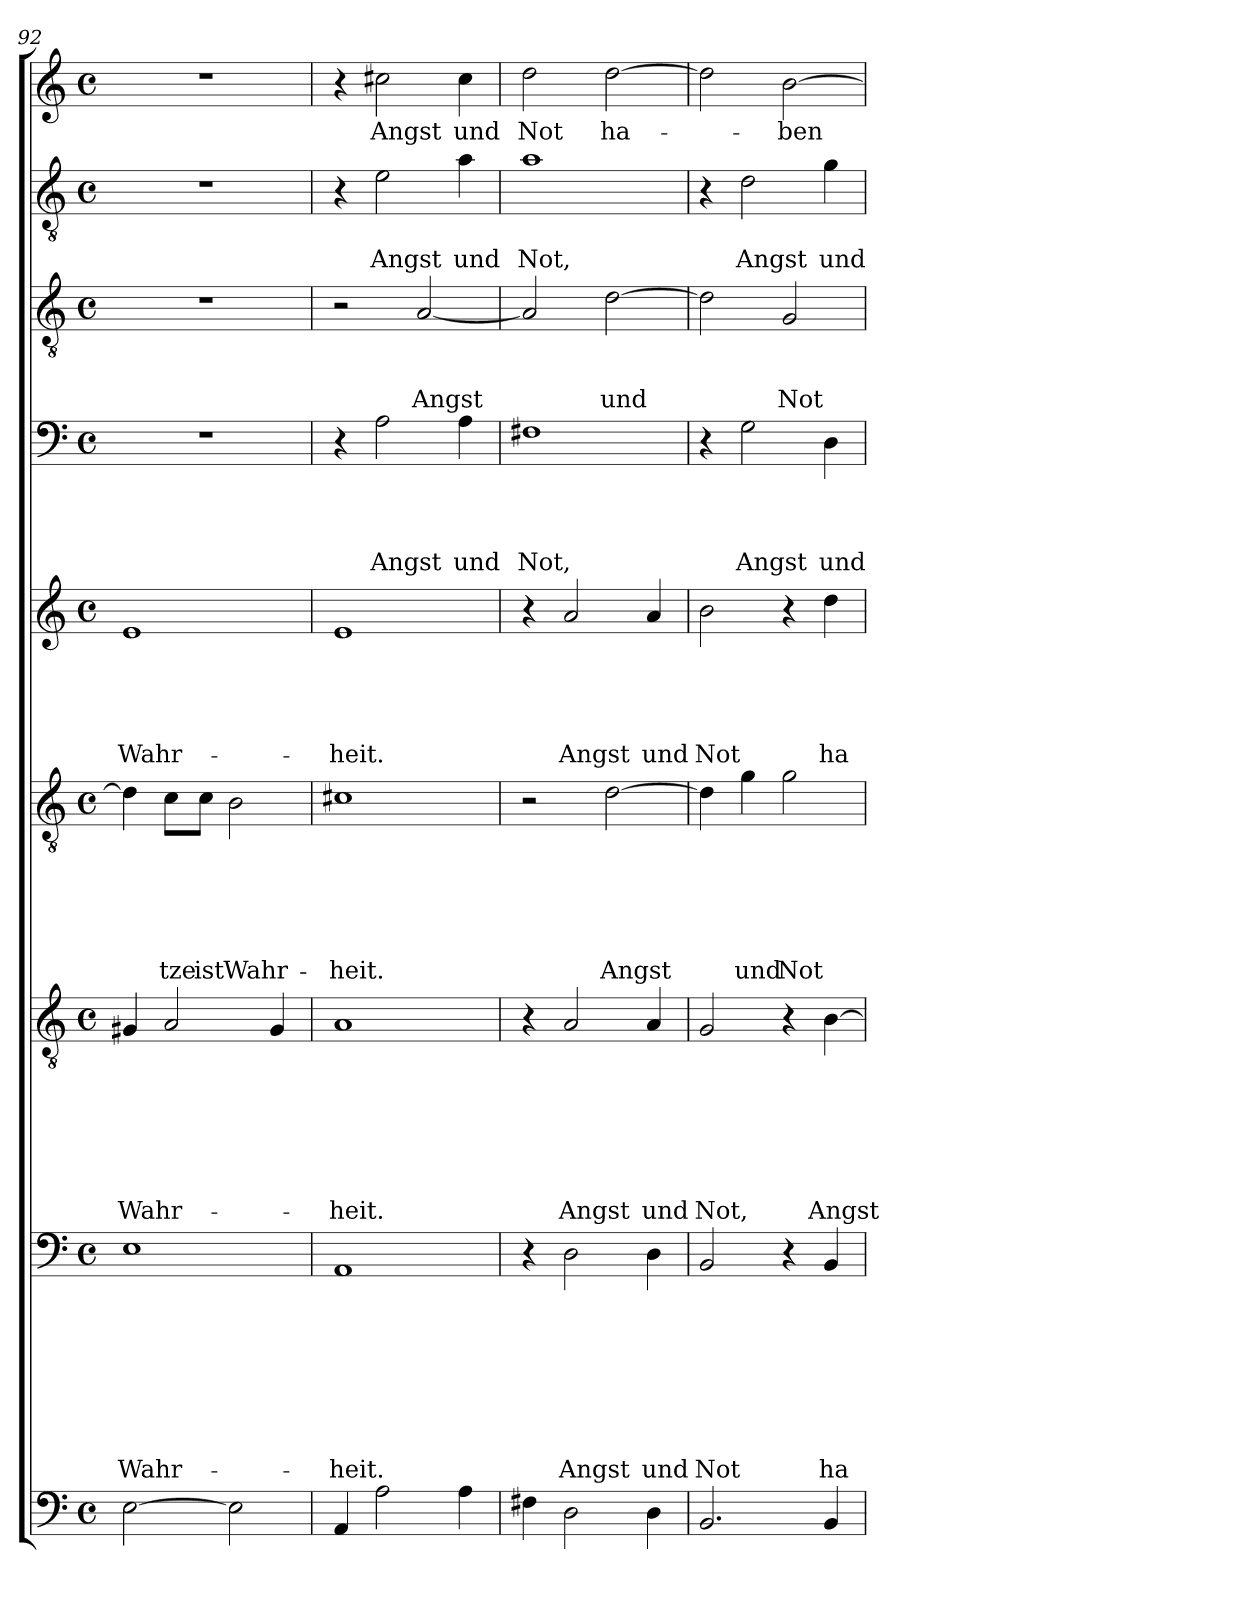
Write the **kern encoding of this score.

**kern	**kern	**text	**text	**text	**text	**text	**text	**text	**text	**kern	**text	**text	**text	**text	**text	**text	**text	**kern	**text	**text	**text	**text	**text	**text	**kern	**text	**text	**text	**text	**text	**kern	**text	**text	**text	**text	**kern	**text	**text	**text	**kern	**text	**text	**kern	**text
*part9	*part8	*part8	*part8	*part8	*part8	*part8	*part8	*part8	*part8	*part7	*part7	*part7	*part7	*part7	*part7	*part7	*part7	*part6	*part6	*part6	*part6	*part6	*part6	*part6	*part5	*part5	*part5	*part5	*part5	*part5	*part4	*part4	*part4	*part4	*part4	*part3	*part3	*part3	*part3	*part2	*part2	*part2	*part1	*part1
*staff9	*staff8	*staff8	*staff8	*staff8	*staff8	*staff8	*staff8	*staff8	*staff8	*staff7	*staff7	*staff7	*staff7	*staff7	*staff7	*staff7	*staff7	*staff6	*staff6	*staff6	*staff6	*staff6	*staff6	*staff6	*staff5	*staff5	*staff5	*staff5	*staff5	*staff5	*staff4	*staff4	*staff4	*staff4	*staff4	*staff3	*staff3	*staff3	*staff3	*staff2	*staff2	*staff2	*staff1	*staff1
*clefF4	*clefF4	*	*	*	*	*	*	*	*	*clefGv2	*	*	*	*	*	*	*	*clefGv2	*	*	*	*	*	*	*clefG2	*	*	*	*	*	*clefF4	*	*	*	*	*clefGv2	*	*	*	*clefGv2	*	*	*clefG2	*
*k[]	*k[]	*	*	*	*	*	*	*	*	*k[]	*	*	*	*	*	*	*	*k[]	*	*	*	*	*	*	*k[]	*	*	*	*	*	*k[]	*	*	*	*	*k[]	*	*	*	*k[]	*	*	*k[]	*
*C:	*C:	*	*	*	*	*	*	*	*	*C:	*	*	*	*	*	*	*	*C:	*	*	*	*	*	*	*C:	*	*	*	*	*	*C:	*	*	*	*	*C:	*	*	*	*C:	*	*	*C:	*
*M4/4	*M4/4	*	*	*	*	*	*	*	*	*M4/4	*	*	*	*	*	*	*	*M4/4	*	*	*	*	*	*	*M4/4	*	*	*	*	*	*M4/4	*	*	*	*	*M4/4	*	*	*	*M4/4	*	*	*M4/4	*
*met(c)	*met(c)	*	*	*	*	*	*	*	*	*met(c)	*	*	*	*	*	*	*	*met(c)	*	*	*	*	*	*	*met(c)	*	*	*	*	*	*met(c)	*	*	*	*	*met(c)	*	*	*	*met(c)	*	*	*met(c)	*
=92	=92	=92	=92	=92	=92	=92	=92	=92	=92	=92	=92	=92	=92	=92	=92	=92	=92	=92	=92	=92	=92	=92	=92	=92	=92	=92	=92	=92	=92	=92	=92	=92	=92	=92	=92	=92	=92	=92	=92	=92	=92	=92	=92	=92
!	!	!	!	!	!	!	!	!	!LO:LY:b	!	!	!	!	!	!	!	!LO:LY:b	!	!	!	!	!	!	!	!	!	!	!	!	!LO:LY:b	!	!	!	!	!	!	!	!	!	!	!	!	!	!
[2E\	1E	.	.	.	.	.	.	.	Wahr-	4G#X/	.	.	.	.	.	.	Wahr-	4d\]	.	.	.	.	.	.	1e	.	.	.	.	Wahr-	1r	.	.	.	.	1r	.	.	.	1r	.	.	1r	.
!	!	!	!	!	!	!	!	!	!	!	!	!	!	!	!	!	!	!	!	!	!	!	!	!LO:LY:b	!	!	!	!	!	!	!	!	!	!	!	!	!	!	!	!	!	!	!	!
.	.	.	.	.	.	.	.	.	.	2A/	.	.	.	.	.	.	.	8c\L	.	.	.	.	.	-tze	.	.	.	.	.	.	.	.	.	.	.	.	.	.	.	.	.	.	.	.
!	!	!	!	!	!	!	!	!	!	!	!	!	!	!	!	!	!	!	!	!	!	!	!	!LO:LY:b	!	!	!	!	!	!	!	!	!	!	!	!	!	!	!	!	!	!	!	!
.	.	.	.	.	.	.	.	.	.	.	.	.	.	.	.	.	.	8c\J	.	.	.	.	.	ist	.	.	.	.	.	.	.	.	.	.	.	.	.	.	.	.	.	.	.	.
!	!	!	!	!	!	!	!	!	!	!	!	!	!	!	!	!	!	!	!	!	!	!	!	!LO:LY:b	!	!	!	!	!	!	!	!	!	!	!	!	!	!	!	!	!	!	!	!
2E\]	.	.	.	.	.	.	.	.	.	.	.	.	.	.	.	.	.	2B\	.	.	.	.	.	Wahr-	.	.	.	.	.	.	.	.	.	.	.	.	.	.	.	.	.	.	.	.
.	.	.	.	.	.	.	.	.	.	4G#/	.	.	.	.	.	.	.	.	.	.	.	.	.	.	.	.	.	.	.	.	.	.	.	.	.	.	.	.	.	.	.	.	.	.
=93	=93	=93	=93	=93	=93	=93	=93	=93	=93	=93	=93	=93	=93	=93	=93	=93	=93	=93	=93	=93	=93	=93	=93	=93	=93	=93	=93	=93	=93	=93	=93	=93	=93	=93	=93	=93	=93	=93	=93	=93	=93	=93	=93	=93
!	!	!	!	!	!	!	!	!	!LO:LY:b	!	!	!	!	!	!	!	!LO:LY:b	!	!	!	!	!	!	!LO:LY:b	!	!	!	!	!	!LO:LY:b	!	!	!	!	!	!	!	!	!	!	!	!	!	!
4AA/	1AA	.	.	.	.	.	.	.	-heit.	1A	.	.	.	.	.	.	-heit.	1c#X	.	.	.	.	.	-heit.	1e	.	.	.	.	-heit.	4r	.	.	.	.	2r	.	.	.	4r	.	.	4r	.
!	!	!	!	!	!	!	!	!	!	!	!	!	!	!	!	!	!	!	!	!	!	!	!	!	!	!	!	!	!	!	!	!	!	!	!LO:LY:b	!	!	!	!	!	!	!LO:LY:b	!	!LO:LY:b
2A\	.	.	.	.	.	.	.	.	.	.	.	.	.	.	.	.	.	.	.	.	.	.	.	.	.	.	.	.	.	.	2A\	.	.	.	Angst	.	.	.	.	2e\	.	Angst	2cc#X\	Angst
!	!	!	!	!	!	!	!	!	!	!	!	!	!	!	!	!	!	!	!	!	!	!	!	!	!	!	!	!	!	!	!	!	!	!	!	!	!	!	!LO:LY:b	!	!	!	!	!
.	.	.	.	.	.	.	.	.	.	.	.	.	.	.	.	.	.	.	.	.	.	.	.	.	.	.	.	.	.	.	.	.	.	.	.	[2A/	.	.	Angst	.	.	.	.	.
!	!	!	!	!	!	!	!	!	!	!	!	!	!	!	!	!	!	!	!	!	!	!	!	!	!	!	!	!	!	!	!	!	!	!	!LO:LY:b	!	!	!	!	!	!	!LO:LY:b	!	!LO:LY:b
4A\	.	.	.	.	.	.	.	.	.	.	.	.	.	.	.	.	.	.	.	.	.	.	.	.	.	.	.	.	.	.	4A\	.	.	.	und	.	.	.	.	4a\	.	und	4cc#\	und
=94	=94	=94	=94	=94	=94	=94	=94	=94	=94	=94	=94	=94	=94	=94	=94	=94	=94	=94	=94	=94	=94	=94	=94	=94	=94	=94	=94	=94	=94	=94	=94	=94	=94	=94	=94	=94	=94	=94	=94	=94	=94	=94	=94	=94
!	!	!	!	!	!	!	!	!	!	!	!	!	!	!	!	!	!	!	!	!	!	!	!	!	!	!	!	!	!	!	!	!	!	!	!LO:LY:b	!	!	!	!	!	!	!LO:LY:b	!	!LO:LY:b
4F#X\	4r	.	.	.	.	.	.	.	.	4r	.	.	.	.	.	.	.	2r	.	.	.	.	.	.	4r	.	.	.	.	.	1F#X	.	.	.	Not,	2A/]	.	.	.	1a	.	Not,	2dd\	Not
!	!	!	!	!	!	!	!	!	!LO:LY:b	!	!	!	!	!	!	!	!LO:LY:b	!	!	!	!	!	!	!	!	!	!	!	!	!LO:LY:b	!	!	!	!	!	!	!	!	!	!	!	!	!	!
2D\	2D\	.	.	.	.	.	.	.	Angst	2A/	.	.	.	.	.	.	Angst	.	.	.	.	.	.	.	2a/	.	.	.	.	Angst	.	.	.	.	.	.	.	.	.	.	.	.	.	.
!	!	!	!	!	!	!	!	!	!	!	!	!	!	!	!	!	!	!	!	!	!	!	!	!LO:LY:b	!	!	!	!	!	!	!	!	!	!	!	!	!	!	!LO:LY:b	!	!	!	!	!LO:LY:b
.	.	.	.	.	.	.	.	.	.	.	.	.	.	.	.	.	.	[2d\	.	.	.	.	.	Angst	.	.	.	.	.	.	.	.	.	.	.	[2d\	.	.	und	.	.	.	[2dd\	ha-
!	!	!	!	!	!	!	!	!	!LO:LY:b	!	!	!	!	!	!	!	!LO:LY:b	!	!	!	!	!	!	!	!	!	!	!	!	!LO:LY:b	!	!	!	!	!	!	!	!	!	!	!	!	!	!
4D\	4D\	.	.	.	.	.	.	.	und	4A/	.	.	.	.	.	.	und	.	.	.	.	.	.	.	4a/	.	.	.	.	und	.	.	.	.	.	.	.	.	.	.	.	.	.	.
!!LO:PB:g=z
=95	=95	=95	=95	=95	=95	=95	=95	=95	=95	=95	=95	=95	=95	=95	=95	=95	=95	=95	=95	=95	=95	=95	=95	=95	=95	=95	=95	=95	=95	=95	=95	=95	=95	=95	=95	=95	=95	=95	=95	=95	=95	=95	=95	=95
!	!	!	!	!	!	!	!	!	!LO:LY:b	!	!	!	!	!	!	!	!LO:LY:b	!	!	!	!	!	!	!	!	!	!	!	!	!LO:LY:b	!	!	!	!	!	!	!	!	!	!	!	!	!	!
2.BB/	2BB/	.	.	.	.	.	.	.	Not	2G/	.	.	.	.	.	.	Not,	4d\]	.	.	.	.	.	.	2b\	.	.	.	.	Not	4r	.	.	.	.	2d\]	.	.	.	4r	.	.	2dd\]	.
!	!	!	!	!	!	!	!	!	!	!	!	!	!	!	!	!	!	!	!	!	!	!	!	!LO:LY:b	!	!	!	!	!	!	!	!	!	!	!LO:LY:b	!	!	!	!	!	!	!LO:LY:b	!	!
.	.	.	.	.	.	.	.	.	.	.	.	.	.	.	.	.	.	4g\	.	.	.	.	.	und	.	.	.	.	.	.	2G\	.	.	.	Angst	.	.	.	.	2d\	.	Angst	.	.
!	!	!	!	!	!	!	!	!	!	!	!	!	!	!	!	!	!	!	!	!	!	!	!	!LO:LY:b	!	!	!	!	!	!	!	!	!	!	!	!	!	!	!LO:LY:b	!	!	!	!	!LO:LY:b
.	4r	.	.	.	.	.	.	.	.	4r	.	.	.	.	.	.	.	2g\	.	.	.	.	.	Not	4r	.	.	.	.	.	.	.	.	.	.	2G/	.	.	Not	.	.	.	[2b\	-ben
!	!	!	!	!	!	!	!	!	!LO:LY:b	!	!	!	!	!	!	!	!LO:LY:b	!	!	!	!	!	!	!	!	!	!	!	!	!LO:LY:b	!	!	!	!	!LO:LY:b	!	!	!	!	!	!	!LO:LY:b	!	!
4BB/	4BB/	.	.	.	.	.	.	.	ha-	[4B\	.	.	.	.	.	.	Angst	.	.	.	.	.	.	.	4dd\	.	.	.	.	ha-	4D\	.	.	.	und	.	.	.	.	4g\	.	und	.	.
=	=	=	=	=	=	=	=	=	=	=	=	=	=	=	=	=	=	=	=	=	=	=	=	=	=	=	=	=	=	=	=	=	=	=	=	=	=	=	=	=	=	=	=	=
*-	*-	*-	*-	*-	*-	*-	*-	*-	*-	*-	*-	*-	*-	*-	*-	*-	*-	*-	*-	*-	*-	*-	*-	*-	*-	*-	*-	*-	*-	*-	*-	*-	*-	*-	*-	*-	*-	*-	*-	*-	*-	*-	*-	*-
